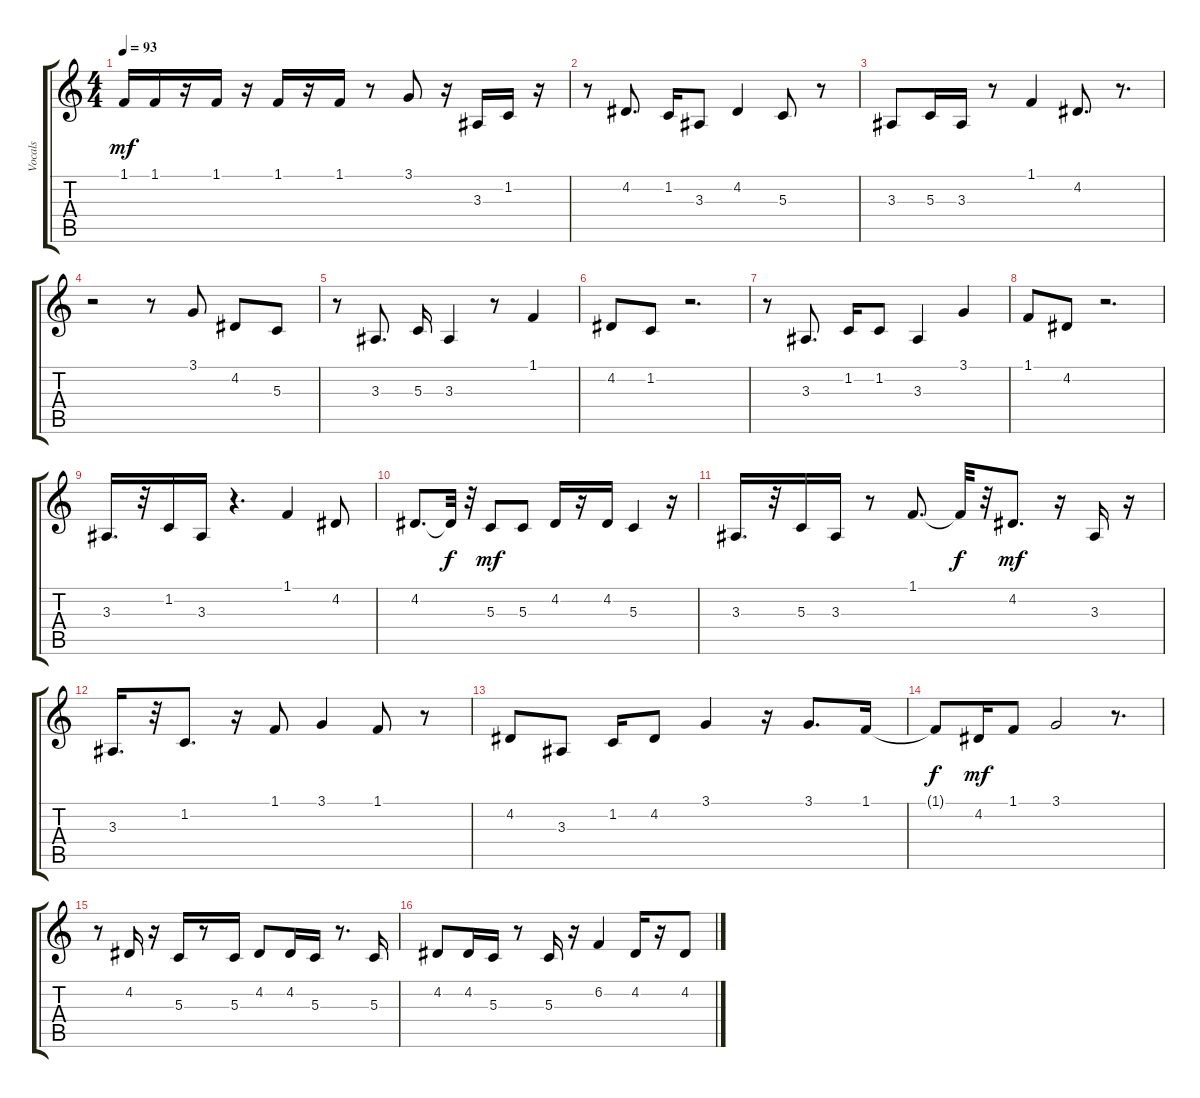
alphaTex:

\track ("Vocals" "Vocals") {instrument synthbrass1}
\staff {score tabs}
\tuning (E4 B3 G3 D3 A2 E2) {hide}
\ts (4 4)
\tempo 93
\clef g2
\ks c
1.1.16{dy mf} 1.1.16 r.16 1.1.16 r.16 1.1.16 r.16 1.1.16 r.8 3.1.8 r.16 3.3.16 1.2.16 r.16 |
r.8 4.2.8{d} 1.2.16 3.3.8 4.2.4 5.3.8 r.8 |
3.3.8 5.3.16 3.3.16 r.8 1.1.4 4.2.8{d} r.8{d} |
r.2 r.8 3.1.8 4.2.8 5.3.8 |
r.8 3.3.8{d} 5.3.16 3.3.4 r.8 1.1.4 |
4.2.8 1.2.8 r.2{d} |
r.8 3.3.8{d} 1.2.16 1.2.8 3.3.4 3.1.4 |
1.1.8 4.2.8 r.2{d} |
3.3.16{d} r.32 1.2.16 3.3.16 r.4{d} 1.1.4 4.2.8 |
4.2.8{d} 4.2{t}.32{dy f} r.32 5.3.8{dy mf} 5.3.8 4.2.16 r.16 4.2.16 5.3.4 r.16 |
3.3.16{d} r.32 5.3.16 3.3.16 r.8 1.1.8{d} 1.1{t}.32{dy f} r.32 4.2.8{d dy mf} r.16 3.3.16 r.16 |
3.3.16{d} r.32 1.2.8{d} r.16 1.1.8 3.1.4 1.1.8 r.8 |
4.2.8 3.3.8 1.2.16 4.2.8 3.1.4 r.16 3.1.8{d} 1.1.16 |
1.1{t}.8{dy f} 4.2.16{dy mf} 1.1.8 3.1.2 r.8{d} |
r.8 4.2.16 r.16 5.3.16 r.8 5.3.16 4.2.8 4.2.16 5.3.16 r.8{d} 5.3.16 |
4.2.8 4.2.16 5.3.16 r.8 5.3.16 r.16 6.2.4 4.2.16 r.16 4.2.8
